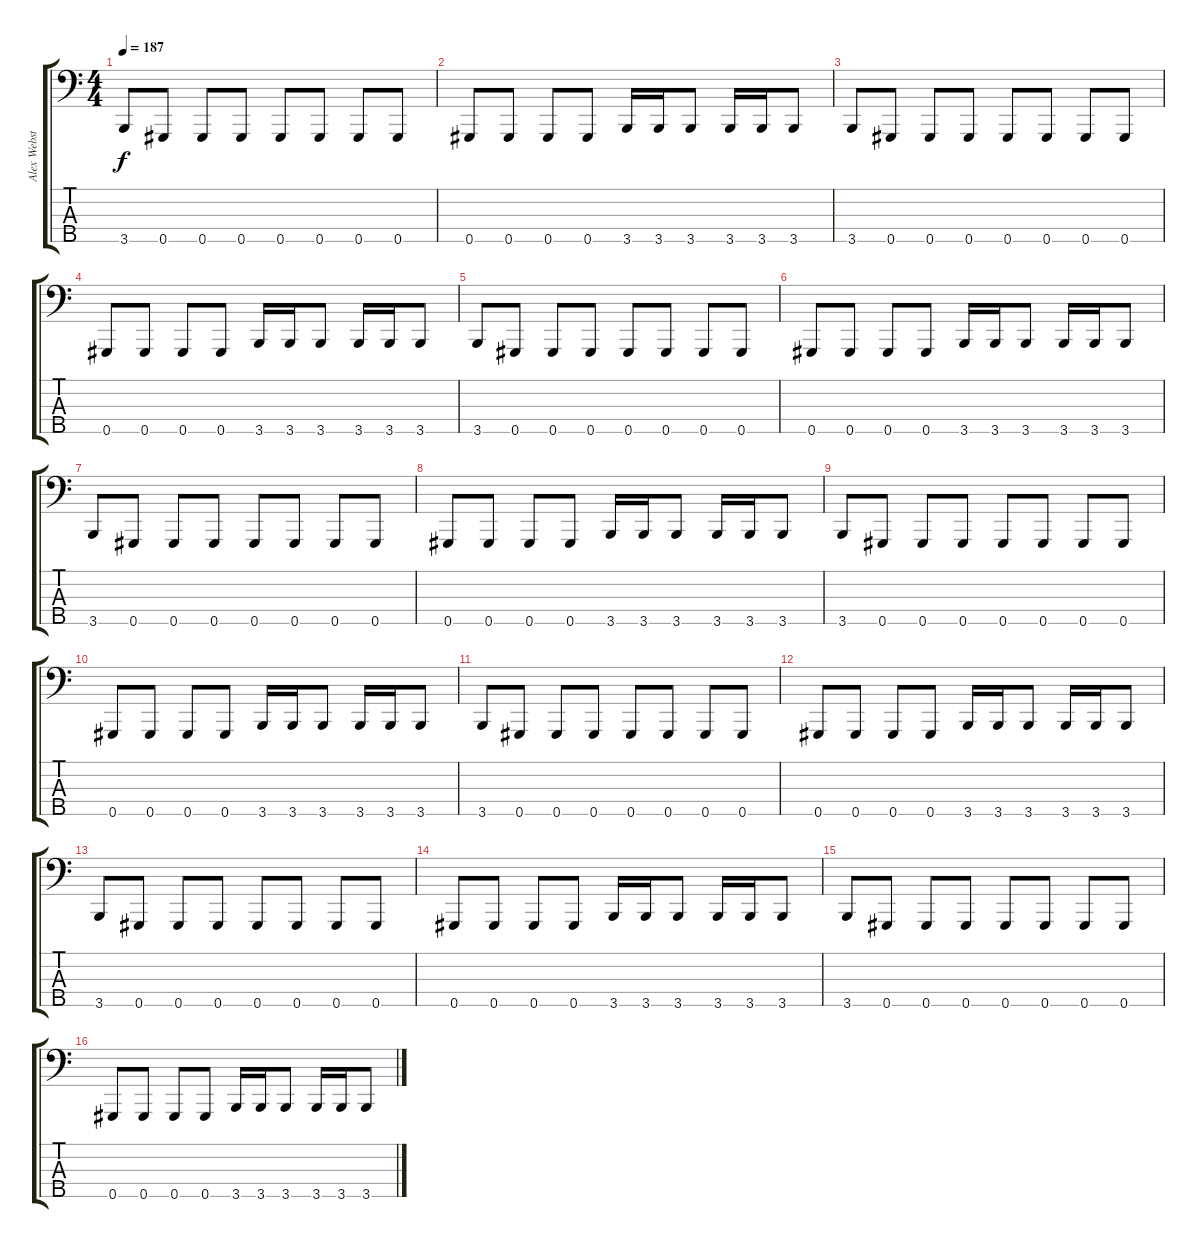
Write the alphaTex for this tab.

\track ("Alex Webster - Bass" "Alex Webst") {instrument slapbass2}
\staff {score tabs}
\tuning (Eb2 B1 Gb1 Db1 Ab0) {hide}
\ts (4 4)
\tempo 187
\clef f4
\ks c
3.5.8{dy f} 0.5.8 0.5.8 0.5.8 0.5.8 0.5.8 0.5.8 0.5.8 |
0.5.8 0.5.8 0.5.8 0.5.8 3.5.16 3.5.16 3.5.8 3.5.16 3.5.16 3.5.8 |
3.5.8 0.5.8 0.5.8 0.5.8 0.5.8 0.5.8 0.5.8 0.5.8 |
0.5.8 0.5.8 0.5.8 0.5.8 3.5.16 3.5.16 3.5.8 3.5.16 3.5.16 3.5.8 |
3.5.8 0.5.8 0.5.8 0.5.8 0.5.8 0.5.8 0.5.8 0.5.8 |
0.5.8 0.5.8 0.5.8 0.5.8 3.5.16 3.5.16 3.5.8 3.5.16 3.5.16 3.5.8 |
3.5.8 0.5.8 0.5.8 0.5.8 0.5.8 0.5.8 0.5.8 0.5.8 |
0.5.8 0.5.8 0.5.8 0.5.8 3.5.16 3.5.16 3.5.8 3.5.16 3.5.16 3.5.8 |
3.5.8 0.5.8 0.5.8 0.5.8 0.5.8 0.5.8 0.5.8 0.5.8 |
0.5.8 0.5.8 0.5.8 0.5.8 3.5.16 3.5.16 3.5.8 3.5.16 3.5.16 3.5.8 |
3.5.8 0.5.8 0.5.8 0.5.8 0.5.8 0.5.8 0.5.8 0.5.8 |
0.5.8 0.5.8 0.5.8 0.5.8 3.5.16 3.5.16 3.5.8 3.5.16 3.5.16 3.5.8 |
3.5.8 0.5.8 0.5.8 0.5.8 0.5.8 0.5.8 0.5.8 0.5.8 |
0.5.8 0.5.8 0.5.8 0.5.8 3.5.16 3.5.16 3.5.8 3.5.16 3.5.16 3.5.8 |
3.5.8 0.5.8 0.5.8 0.5.8 0.5.8 0.5.8 0.5.8 0.5.8 |
0.5.8 0.5.8 0.5.8 0.5.8 3.5.16 3.5.16 3.5.8 3.5.16 3.5.16 3.5.8
